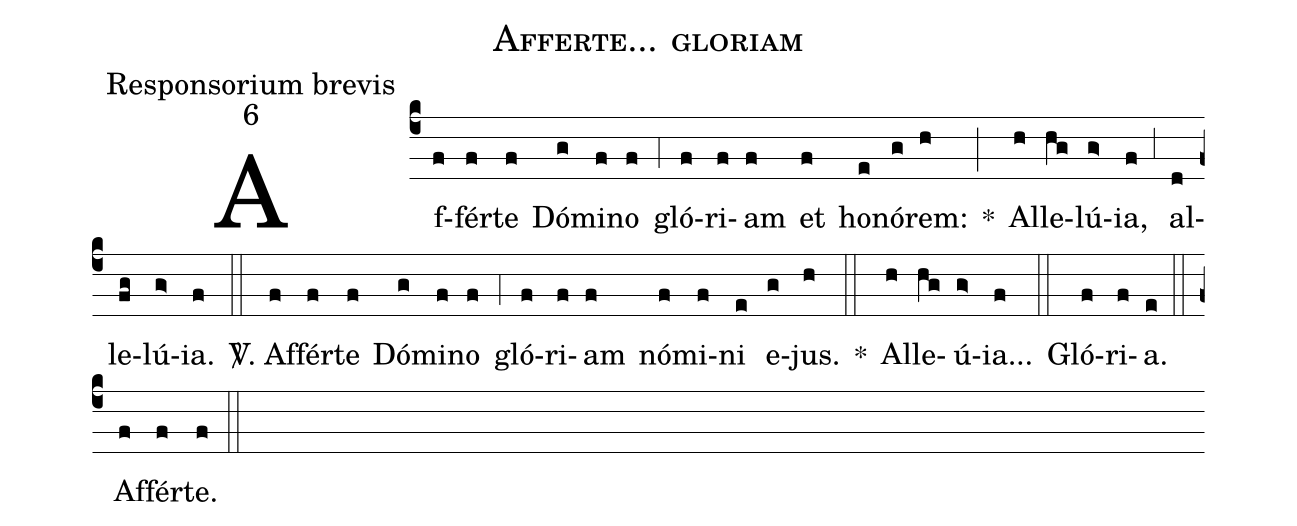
name:Afferte... gloriam;
office-part:Responsorium brevis;
mode:6;
%%
(c4) Af(f)fér(f)te(f) Dó(g)mi(f)no(f) (,4) gló(f)ri(f)am(f) et(f) ho(e)nó(g)rem:(h) *(;) Al(h)le(hg)lú(g>)ia,(f) (,3) al(d)le(fg)lú(g>)ia.(f) (::)

<sp>V/</sp>. Af(f)fér(f)te(f) Dó(g)mi(f)no(f) (,4) gló(f)ri(f)am(f) nó(f)mi(f)ni(e) e(g)jus.(h) *(::) Al(h)le(hg)ú(g>)ia...(f) (::)

Gló(f)ri(f)a.(e) (::)
Af(f)fér(f)te.(f) (::)
